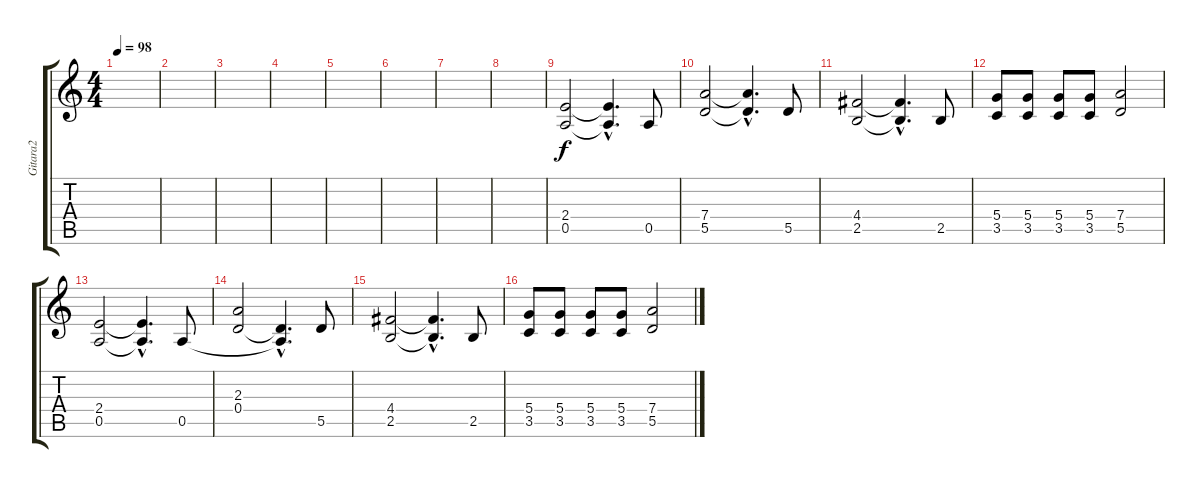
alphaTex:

\track ("Gitara2" "Gitara2") {instrument distortionguitar}
\staff {score tabs}
\tuning (E4 B3 G3 D3 A2 E2) {hide}
\ts (4 4)
\tempo 98
\clef g2
\ks c
|
|
|
|
|
|
|
|
(2.4 0.5).2 (2.4{hac t} 0.5{hac t}).4{d} 0.5.8 |
(7.4 5.5).2 (7.4{hac t} 5.5{hac t}).4{d} 5.5.8 |
(4.4 2.5).2 (4.4{hac t} 2.5{hac t}).4{d} 2.5.8 |
(5.4 3.5).8 (5.4 3.5).8 (5.4 3.5).8 (5.4 3.5).8 (7.4 5.5).2 |
(2.4 0.5).2 (2.4{hac t} 0.5{hac t}).4{d} 0.5.8 |
(2.3 0.4).2 (0.4{hac t} 0.5{hac t}).4{d} 5.5.8 |
(4.4 2.5).2 (4.4{hac t} 2.5{hac t}).4{d} 2.5.8 |
(5.4 3.5).8 (5.4 3.5).8 (5.4 3.5).8 (5.4 3.5).8 (7.4 5.5).2
